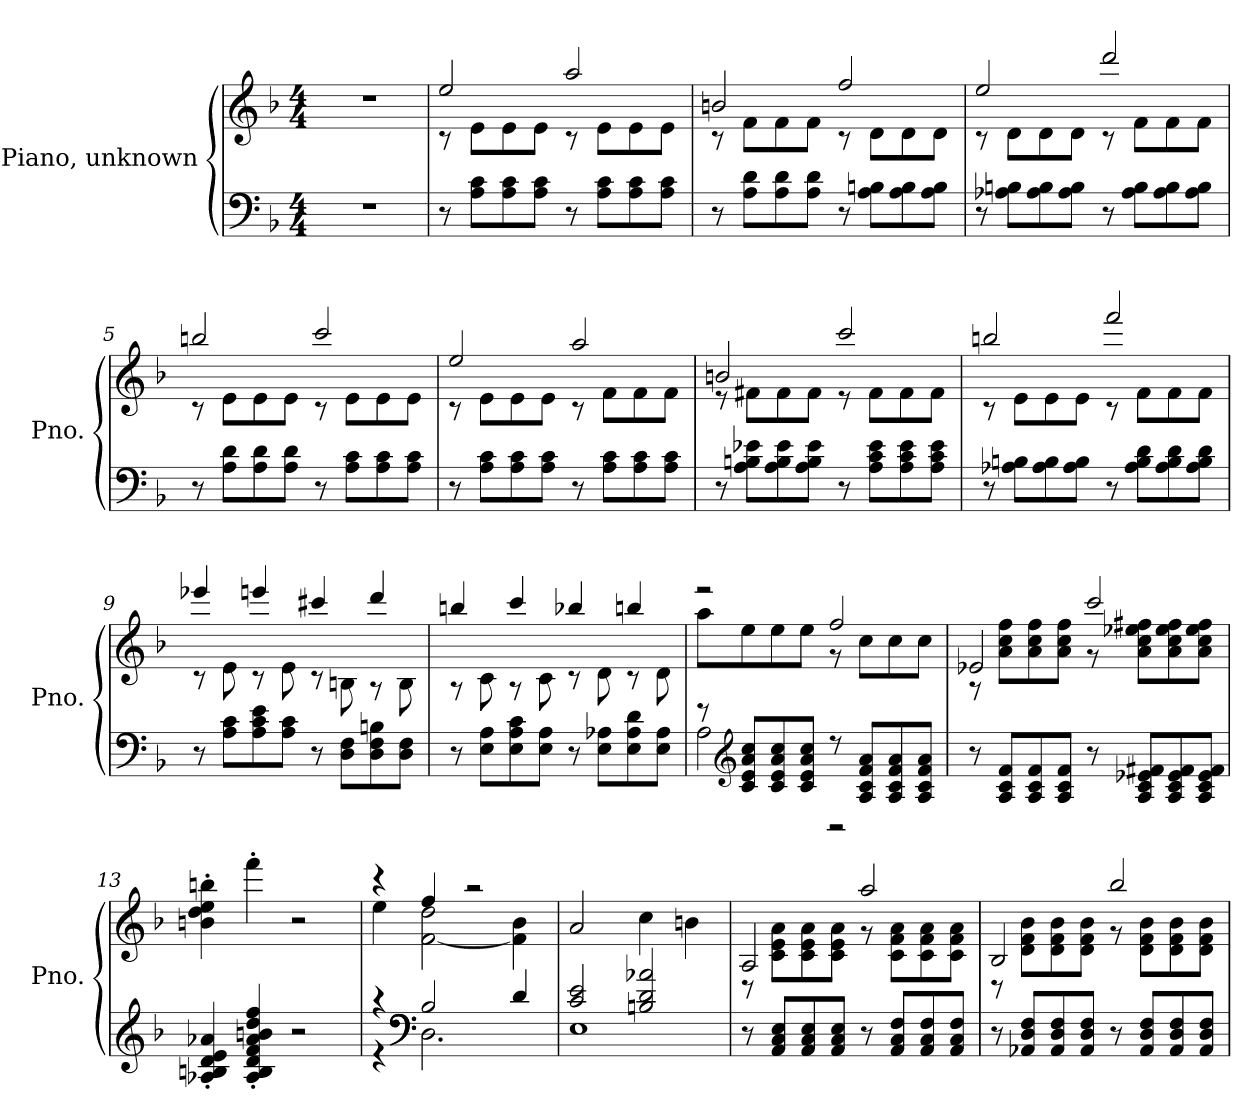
**kern	**kern
*part1	*part1
*staff2	*staff1
*I"Piano, unknown	*
*I'Pno.	*
*clefF4	*clefG2
*k[b-]	*k[b-]
*M4/4	*M4/4
*MM120	*MM120
=1	=1
1r	1r
=2	=2
*	*^
8r	2ee/	8r
8A\ 8c\L	.	8e\L
8A\ 8c\	.	8e\
8A\ 8c\J	.	8e\J
8r	2aa/	8r
8A\ 8c\L	.	8e\L
8A\ 8c\	.	8e\
8A\ 8c\J	.	8e\J
=3	=3	=3
8r	2bn/	8r
8A\ 8d\L	.	8f\L
8A\ 8d\	.	8f\
8A\ 8d\J	.	8f\J
8r	2ff/	8r
8A\ 8Bn\L	.	8d\L
8A\ 8B\	.	8d\
8A\ 8B\J	.	8d\J
=4	=4	=4
8r	2ee/	8r
8A-X\ 8Bn\L	.	8d\L
8A-\ 8B\	.	8d\
8A-\ 8B\J	.	8d\J
8r	2ddd/	8r
8A-\ 8B\L	.	8f\L
8A-\ 8B\	.	8f\
8A-\ 8B\J	.	8f\J
!!LO:LB:g=z	!!
=5	=5	=5
8r	2bbn/	8r
8A\ 8d\L	.	8e\L
8A\ 8d\	.	8e\
8A\ 8d\J	.	8e\J
8r	2ccc/	8r
8A\ 8c\L	.	8e\L
8A\ 8c\	.	8e\
8A\ 8c\J	.	8e\J
=6	=6	=6
8r	2ee/	8r
8A\ 8c\L	.	8e\L
8A\ 8c\	.	8e\
8A\ 8c\J	.	8e\J
8r	2aa/	8r
8A\ 8c\L	.	8f\L
8A\ 8c\	.	8f\
8A\ 8c\J	.	8f\J
=7	=7	=7
8r	2bn/	8r
8A\ 8Bn\ 8e-X\L	.	8f#X\L
8A\ 8B\ 8e-\	.	8f#\
8A\ 8B\ 8e-\J	.	8f#\J
8r	2ccc/	8r
8A\ 8c\ 8e-\L	.	8f#\L
8A\ 8c\ 8e-\	.	8f#\
8A\ 8c\ 8e-\J	.	8f#\J
!!LO:LB:g=z	!!
=8	=8	=8
8r	2bbn/	8r
8A-X\ 8Bn\L	.	8e\L
8A-\ 8B\	.	8e\
8A-\ 8B\J	.	8e\J
8r	2fff/	8r
8A-\ 8B\ 8d\L	.	8f\L
8A-\ 8B\ 8d\	.	8f\
8A-\ 8B\ 8d\J	.	8f\J
=9	=9	=9
8r	4eee-X/	8r
8A\ 8c\L	.	8e\
8A\ 8c\ 8e\	4eeen/	8r
8A\ 8c\J	.	8e\
8r	4ccc#X/	8r
8D\ 8F\L	.	8Bn\
8D\ 8F\ 8Bn\	4ddd/	8r
8D\ 8F\J	.	8B\
=10	=10	=10
8r	4bbn/	8r
8E\ 8A\L	.	8c\
8E\ 8A\ 8c\	4ccc/	8r
8E\ 8A\J	.	8c\
8r	4bb-X/	8r
8E\ 8A-X\L	.	8d\
8E\ 8A-\ 8d\	4bbn/	8r
8E\ 8A-\J	.	8d\
!!LO:LB:g=z	!!
=11	=11	=11
*^	*	*
8r	2A\	2r	8aa\L
*clefG2	*	*	*
8c/ 8e/ 8a/ 8cc/L	.	.	8ee\
8c/ 8e/ 8a/ 8cc/	.	.	8ee\
8c/ 8e/ 8a/ 8cc/J	.	.	8ee\J
8r	2r	2ff/	8r
8A/ 8c/ 8f/ 8a/L	.	.	8cc\L
8A/ 8c/ 8f/ 8a/	.	.	8cc\
8A/ 8c/ 8f/ 8a/J	.	.	8cc\J
*v	*v	*	*
=12	=12	=12
8r	2e-X/	8r
8A/ 8c/ 8f/L	.	8a\ 8cc\ 8ff\L
8A/ 8c/ 8f/	.	8a\ 8cc\ 8ff\
8A/ 8c/ 8f/J	.	8a\ 8cc\ 8ff\J
8r	2ccc/	8r
8A/ 8c/ 8e-X/ 8f#X/L	.	8a\ 8cc\ 8ee-X\ 8ff#X\L
8A/ 8c/ 8e-/ 8f#/	.	8a\ 8cc\ 8ee-\ 8ff#\
8A/ 8c/ 8e-/ 8f#/J	.	8a\ 8cc\ 8ee-\ 8ff#\J
*	*v	*v
=13	=13
4A-X/' 4Bn/' 4d/' 4e/' 4a-X/'	4bn\' 4dd\' 4ee\' 4bbn\'
4A-/' 4B/' 4d/' 4f/' 4a-/' 4bn/' 4dd/' 4ff/'	4fff'\
2r	2r
=14	=14
*^	*^
4r	4r	4r	4ee\
*clefF4	*	*	*
2B-/	2.D\	4ff/	[2f\ 2dd\
.	.	2r	.
4d/	.	.	4f\] 4b-\
*	*	*v	*v
!!LO:LB:g=z
=15	=15	=15
2c/ 2e/	1E	2a/
2Bn/ 2d/ 2a-X/	.	4cc\
.	.	4bn\
*v	*v	*
=16	=16
*	*^
8r	2A/	8r
8AA/ 8C/ 8E/L	.	8c\ 8e\ 8a\L
8AA/ 8C/ 8E/	.	8c\ 8e\ 8a\
8AA/ 8C/ 8E/J	.	8c\ 8e\ 8a\J
8r	2aa/	8r
8AA/ 8C/ 8F/L	.	8c\ 8f\ 8a\L
8AA/ 8C/ 8F/	.	8c\ 8f\ 8a\
8AA/ 8C/ 8F/J	.	8c\ 8f\ 8a\J
=17	=17	=17
8r	2B-/	8r
8AA-X/ 8D/ 8F/L	.	8d\ 8f\ 8b-\L
8AA-/ 8D/ 8F/	.	8d\ 8f\ 8b-\
8AA-/ 8D/ 8F/J	.	8d\ 8f\ 8b-\J
8r	2bb-/	8r
8AA-/ 8D/ 8F/L	.	8d\ 8f\ 8b-\L
8AA-/ 8D/ 8F/	.	8d\ 8f\ 8b-\
8AA-/ 8D/ 8F/J	.	8d\ 8f\ 8b-\J
*	*v	*v
=	=
*-	*-
